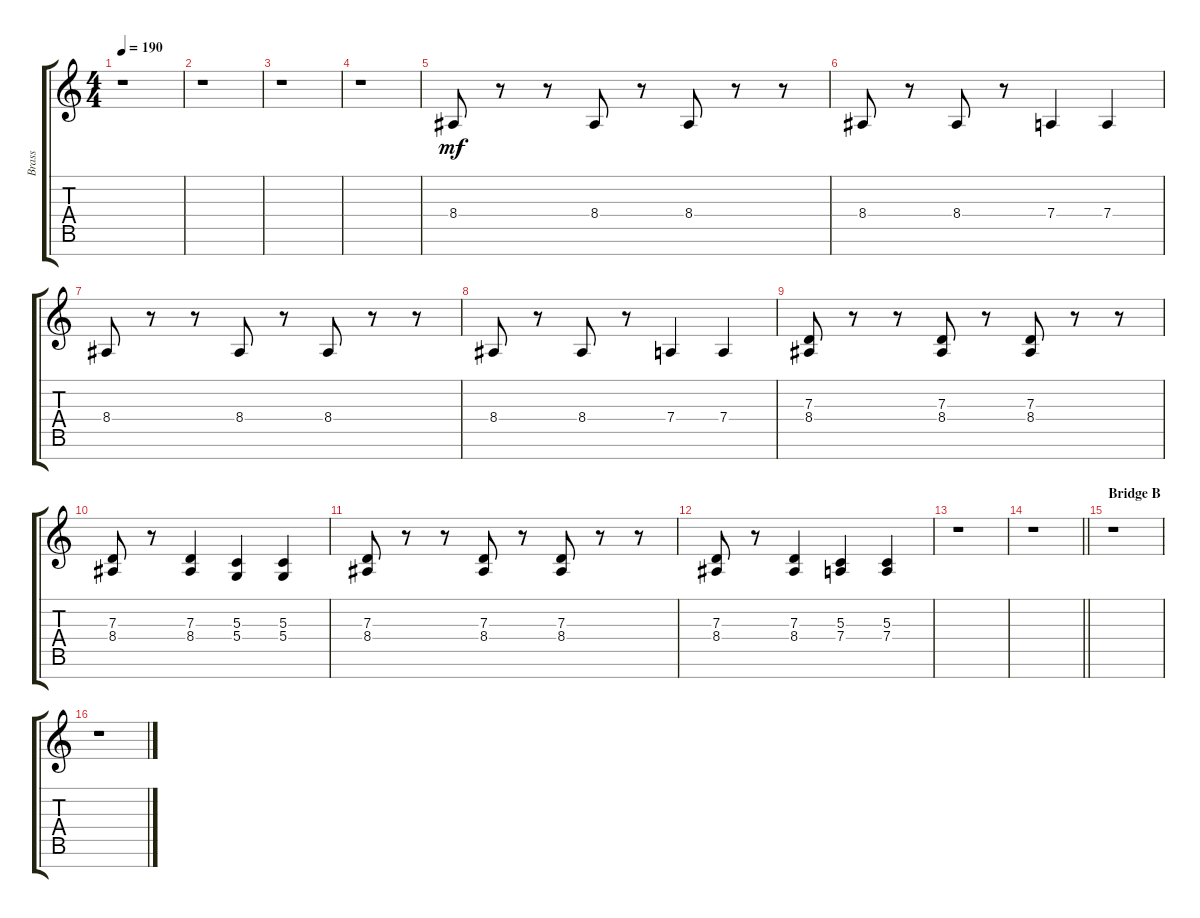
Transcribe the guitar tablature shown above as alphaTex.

\track ("Brass" "Brass") {instrument brasssection}
\staff {score tabs}
\tuning (E4 B3 G3 D3 A2 E2 B1) {hide}
\ts (4 4)
\tempo 190
\clef g2
\ks c
r.1{dy mf} |
r.1 |
r.1 |
r.1 |
8.4.8 r.8 r.8 8.4.8 r.8 8.4.8 r.8 r.8 |
8.4.8 r.8 8.4.8 r.8 7.4.4 7.4.4 |
8.4.8 r.8 r.8 8.4.8 r.8 8.4.8 r.8 r.8 |
8.4.8 r.8 8.4.8 r.8 7.4.4 7.4.4 |
(7.3 8.4).8 r.8 r.8 (7.3 8.4).8 r.8 (7.3 8.4).8 r.8 r.8 |
(7.3 8.4).8 r.8 (7.3 8.4).4 (5.3 5.4).4 (5.3 5.4).4 |
(7.3 8.4).8 r.8 r.8 (7.3 8.4).8 r.8 (7.3 8.4).8 r.8 r.8 |
(7.3 8.4).8 r.8 (7.3 8.4).4 (5.3 7.4).4 (5.3 7.4).4 |
r.1 |
\barLineRight lightlight
r.1 |
\section ("" "Bridge B")
r.1 |
r.1
